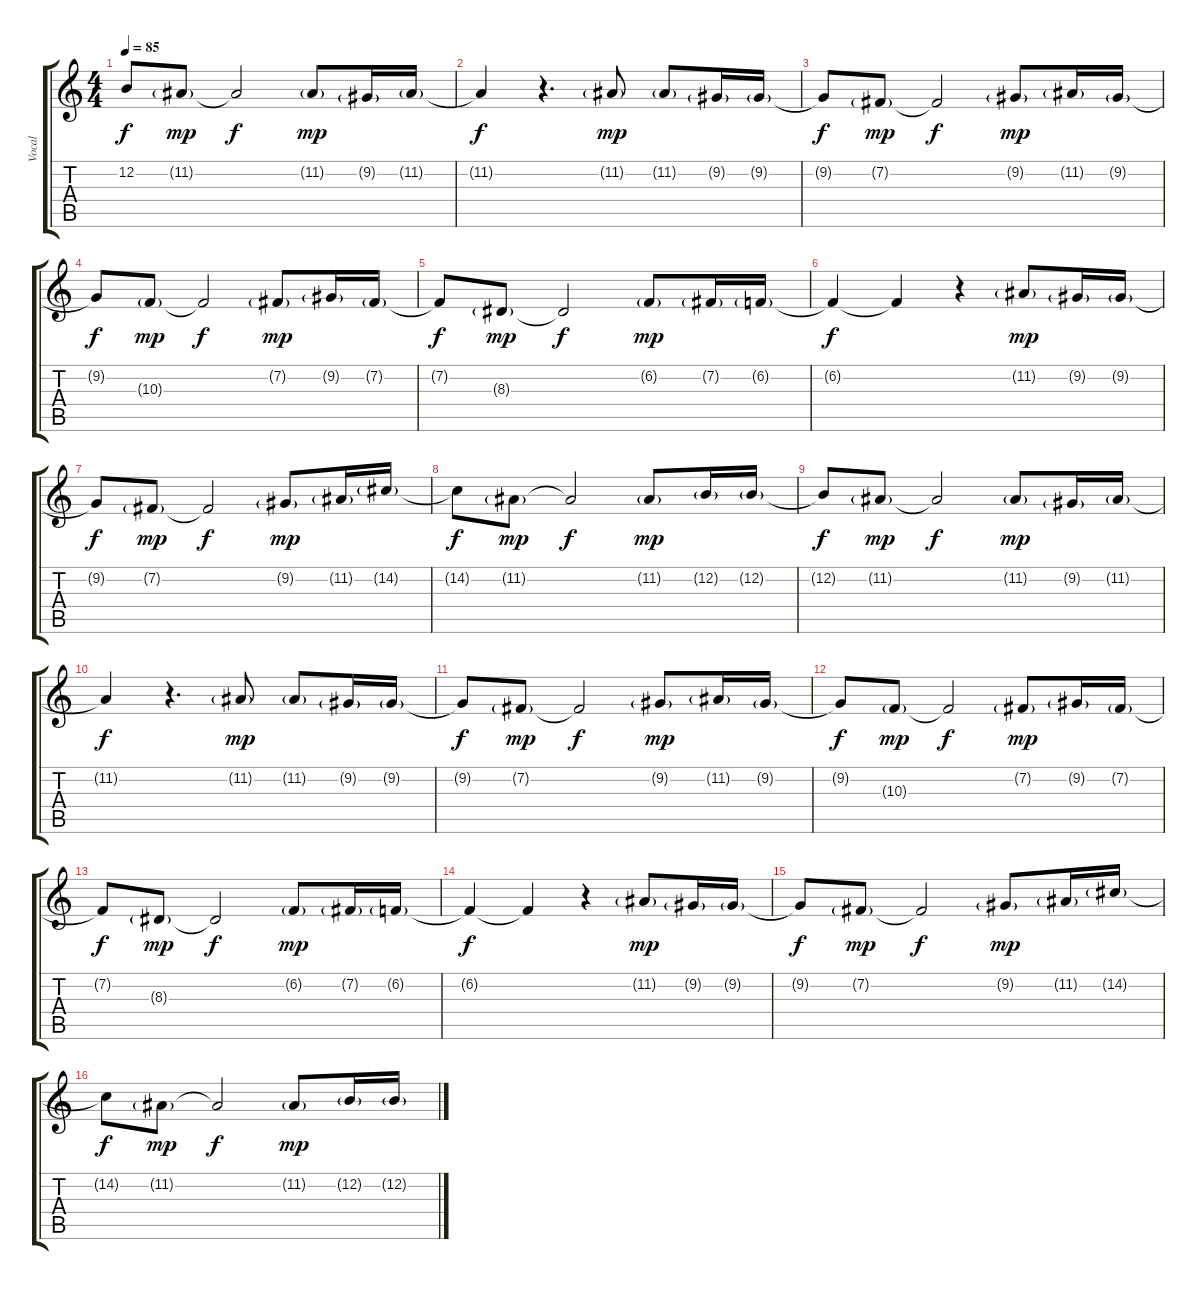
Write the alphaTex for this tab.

\track ("Vocal" "Vocal") {instrument choiraahs}
\staff {score tabs}
\tuning (E4 B3 G3 D3 A2 E2) {hide}
\ts (4 4)
\tempo 85
\clef g2
\ks c
12.2{t}.8{dy f} 11.2{g}.8{dy mp} 11.2{t}.2{dy f} 11.2{g}.8{dy mp} 9.2{g}.16 11.2{g}.16 |
11.2{t}.4{dy f} r.4{d} 11.2{g}.8{dy mp} 11.2{g}.8 9.2{g}.16 9.2{g}.16 |
9.2{t}.8{dy f} 7.2{g}.8{dy mp} 7.2{t}.2{dy f} 9.2{g}.8{dy mp} 11.2{g}.16 9.2{g}.16 |
9.2{t}.8{dy f} 10.3{g}.8{dy mp} 10.3{t}.2{dy f} 7.2{g}.8{dy mp} 9.2{g}.16 7.2{g}.16 |
7.2{t}.8{dy f} 8.3{g}.8{dy mp} 8.3{t}.2{dy f} 6.2{g}.8{dy mp} 7.2{g}.16 6.2{g}.16 |
6.2{t}.4{dy f} 6.2{t}.4 r.4 11.2{g}.8{dy mp} 9.2{g}.16 9.2{g}.16 |
9.2{t}.8{dy f} 7.2{g}.8{dy mp} 7.2{t}.2{dy f} 9.2{g}.8{dy mp} 11.2{g}.16 14.2{g}.16 |
14.2{t}.8{dy f} 11.2{g}.8{dy mp} 11.2{t}.2{dy f} 11.2{g}.8{dy mp} 12.2{g}.16 12.2{g}.16 |
12.2{t}.8{dy f} 11.2{g}.8{dy mp} 11.2{t}.2{dy f} 11.2{g}.8{dy mp} 9.2{g}.16 11.2{g}.16 |
11.2{t}.4{dy f} r.4{d} 11.2{g}.8{dy mp} 11.2{g}.8 9.2{g}.16 9.2{g}.16 |
9.2{t}.8{dy f} 7.2{g}.8{dy mp} 7.2{t}.2{dy f} 9.2{g}.8{dy mp} 11.2{g}.16 9.2{g}.16 |
9.2{t}.8{dy f} 10.3{g}.8{dy mp} 10.3{t}.2{dy f} 7.2{g}.8{dy mp} 9.2{g}.16 7.2{g}.16 |
7.2{t}.8{dy f} 8.3{g}.8{dy mp} 8.3{t}.2{dy f} 6.2{g}.8{dy mp} 7.2{g}.16 6.2{g}.16 |
6.2{t}.4{dy f} 6.2{t}.4 r.4 11.2{g}.8{dy mp} 9.2{g}.16 9.2{g}.16 |
9.2{t}.8{dy f} 7.2{g}.8{dy mp} 7.2{t}.2{dy f} 9.2{g}.8{dy mp} 11.2{g}.16 14.2{g}.16 |
14.2{t}.8{dy f} 11.2{g}.8{dy mp} 11.2{t}.2{dy f} 11.2{g}.8{dy mp} 12.2{g}.16 12.2{g}.16
